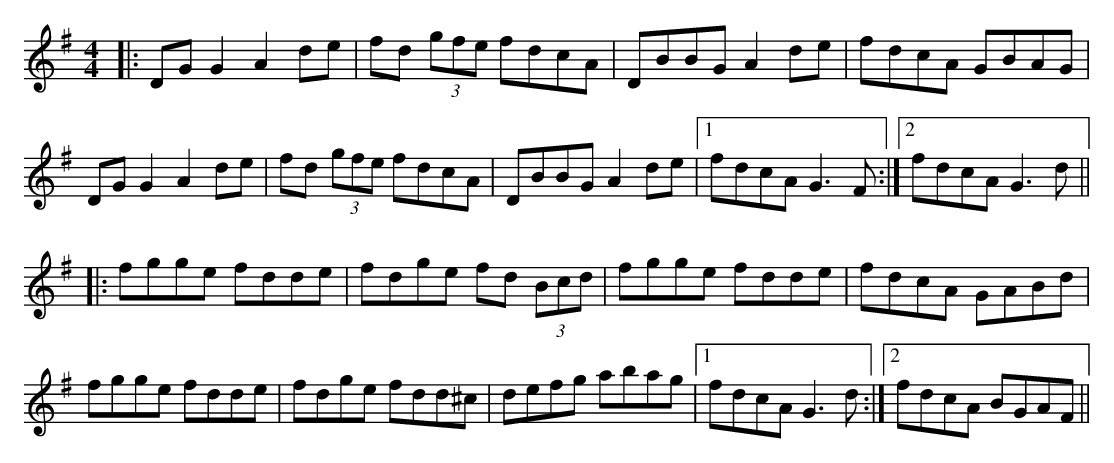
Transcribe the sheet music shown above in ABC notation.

X:1
M:4/4
K:G
|:DG G2 A2 de|fd (3gfe fdcA|DBBG A2 de|fdcA GBAG|
DG G2 A2 de|fd (3gfe fdcA|DBBG A2 de|1 fdcA G3F:|2 fdcA G3d||
|:fgge fdde|fdge fd (3Bcd|fgge fdde|fdcA GABd|
fgge fdde|fdge fdd^c|defg abag|1 fdcA G3d:|2 fdcA BGAF||
